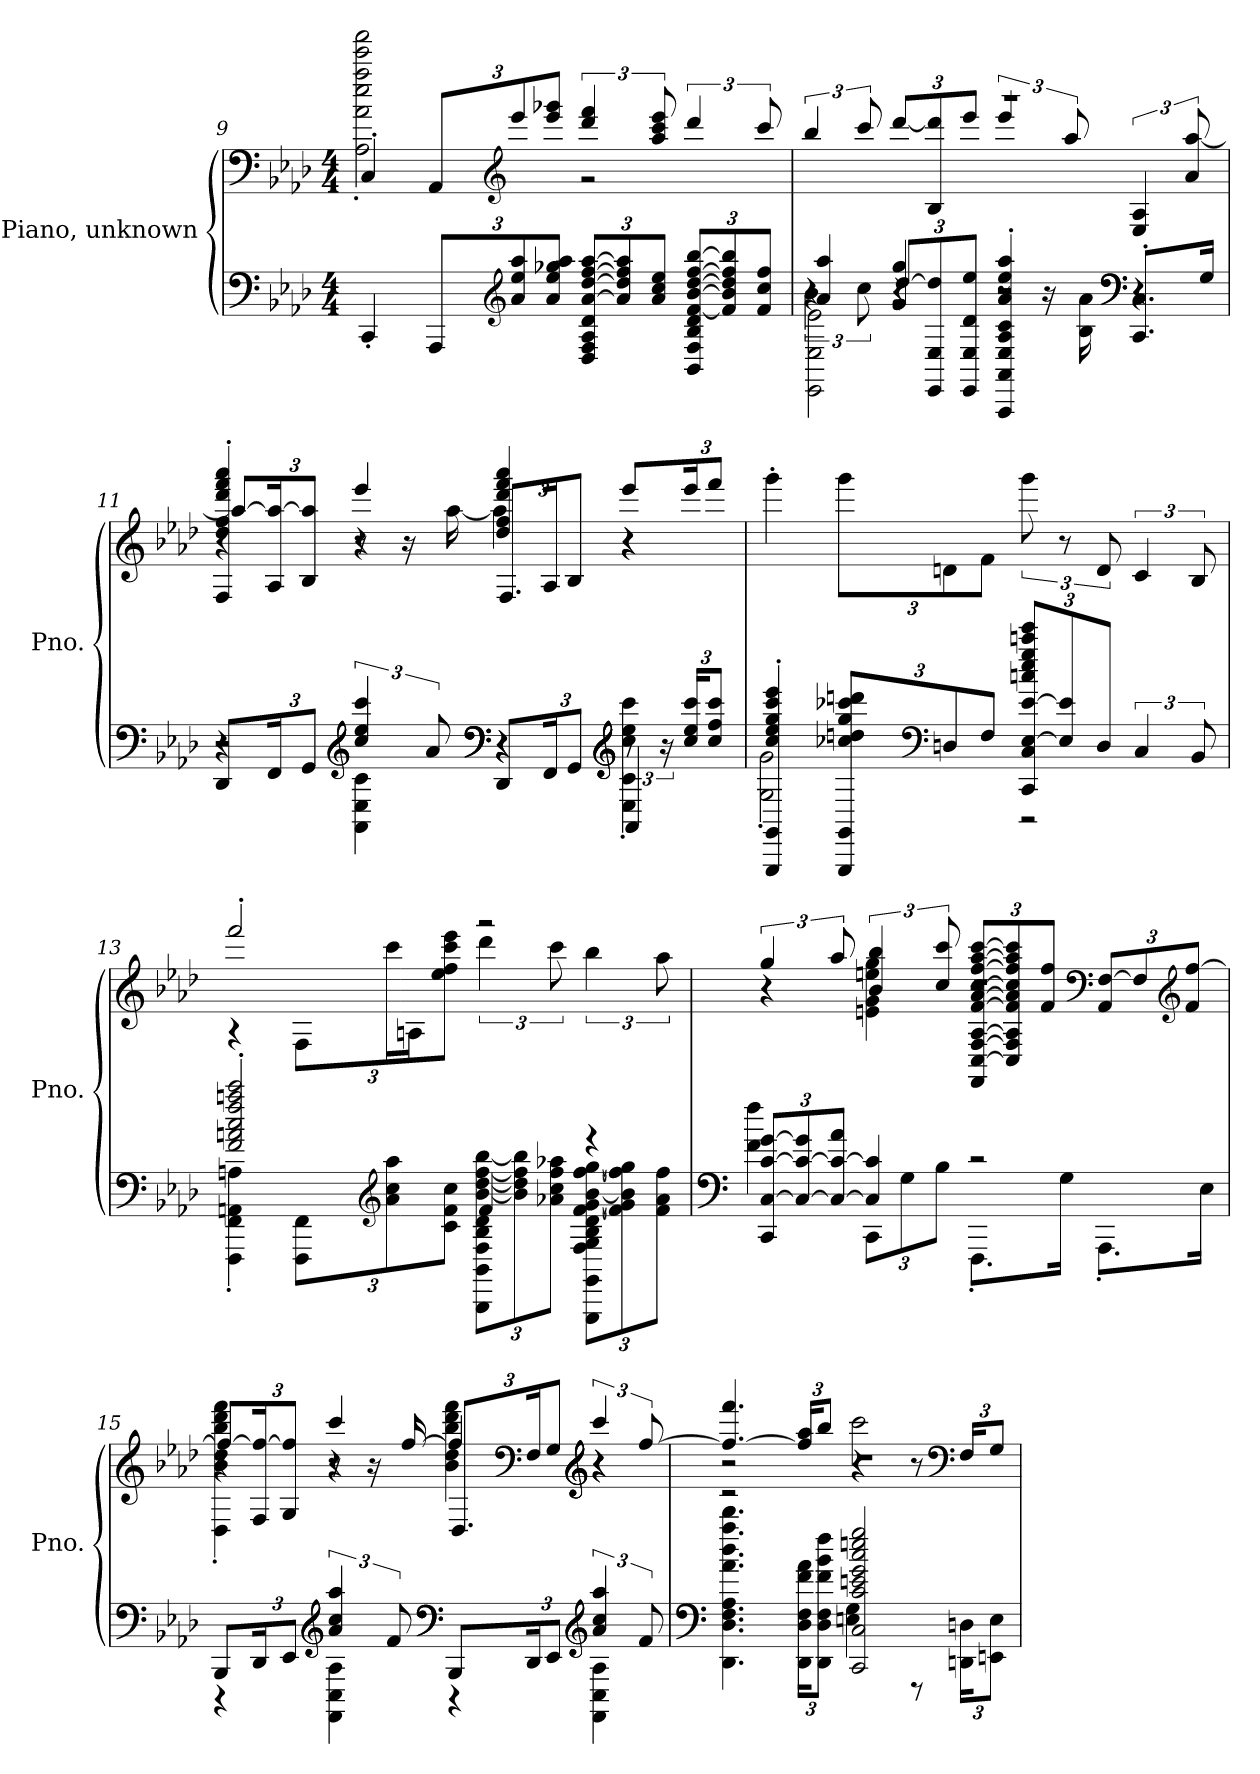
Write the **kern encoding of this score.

**kern	**kern
*part1	*part1
*staff2	*staff1
*I"Piano, unknown	*
*I'Pno.	*
!!LO:LB:g=z
*clefF4	*clefF4
*k[b-e-a-d-]	*k[b-e-a-d-]
*M4/4	*M4/4
=9	=9
*	*^
4CC'/	4C'/	2A-\' 2a-\' 2ee-\' 2aa-\' 2eee-\' 2aaa-\'
*Xbrackettup	*Xbrackettup	*
12AAA-/L	12AA-/L	.
*clefG2	*clefG2	*
12a-/ 12ee-/ 12aa-/	12eee-/	.
12a-/ 12ee-/ 12gg-X/ 12aa-/J	12eee-/ 12ggg-X/J	.
*	*brackettup	*
12D-/ 12F/ 12A-/ 12d-/ [12a-/ [12dd-/ [12ff/ [12aa-/L	6ddd-/ 6fff/	2r
12a-/] 12dd-/] 12ff/] 12aa-/]	.	.
12a-/ 12cc/ 12ee-/J	12aa-/ 12ccc/ 12eee-/	.
12BB-/ 12F/ 12B-/ 12d-/ [12f/ [12b-/ [12dd-/ [12ff/ [12bb-/L	6ddd-/	.
12f/] 12b-/] 12dd-/] 12ff/] 12bb-/]	.	.
12f/ 12cc/ 12ff/J	12ccc/	.
=10	=10	=10
*^	*	*
*	*brackettup	*	*
*^	*^	*	*
4r	6b-\	4a-/ 4aa-/	2EE-\ 2E-\ 2e-\	1r	6bb-/
.	12cc\	.	.	.	12ccc/
*	*	*Xbrackettup	*	*	*Xbrackettup
4g/ 4gg/	4r	[12dd-/L	.	.	[12ddd-/L
.	.	12EE-/ 12E-/ 12dd-/]	.	.	12B-/ 12ddd-/]
.	.	12EE-/ 12E-/ 12d-/ 12ee-/J	.	.	12eee-/J
*	*	*	*	*	*brackettup
2r	8r	4AAA-/' 4AA-/' 4E-/' 4A-/' 4c/' 4a-/' 4ee-/' 4aa-/'	2r	.	6eee-/
.	16r	.	.	.	.
.	.	.	.	.	12aa-/
.	16B-\ 16a-\	.	.	.	.
*clefF4	*	*	*	*	*
.	4r	8.CC/' 8.C/'L	.	.	6E-/ 6A-/
.	.	.	.	.	12a-/ [12aa-/
.	.	16G/Jk	.	.	.
*	*	*v	*v	*	*
!!LO:LB:g=z
=11	=11	=11	=11	=11
*	*	*	*	*^
8DD-/L	4r	2r	4F/' 4dd-/' 4ff/' 4ddd-/' 4fff/' 4aaa-/'	4r	8aa-/L_
*	*	*	*	*	*Xbrackettup
24FF/K	.	.	.	.	24A-/ 24aa-/_K
12GG/J	.	.	.	.	12B-/ 12aa-/]J
*clefG2	*	*	*	*	*
*brackettup	*	*	*	*	*
6cc/ 6ee-/ 6ccc/	4AA-\ 4E-\ 4c\	.	4r	8r	4eee-/
.	.	.	.	16r	.
12a-/	.	.	.	.	.
.	.	.	.	[16aa-\	.
*clefF4	*	*	*	*	*
8DD-/L	4r	4r	4dd-/ 4ff/ 4ddd-/ 4fff/ 4aaa-/	4aa-\]	12.F/L
*Xbrackettup	*	*	*	*	*
24FF/K	.	.	.	.	24A-/K
12GG/J	.	.	.	.	12B-/J
*clefG2	*	*	*	*	*
*brackettup	*	*	*	*	*
12r	4E-\' 4c\' 4cc\' 4ee-\' 4ccc\'	4AA-/	4r	4r	8eee-/L
24r	.	.	.	.	.
24cc/ 24ee-/ 24ccc/KL	.	.	.	.	24eee-/K
12cc/ 12ff/ 12ccc/J	.	.	.	.	12fff/J
*	*v	*v	*	*	*
*	*	*v	*v	*v
=12	=12	=12
4GGG/' 4GG/' 4cc/' 4ee-/' 4gg/' 4ccc/' 4eee-/'	2G\' 2g\'	4ggg'\
*Xbrackettup	*	*
12GGG/ 12GG/ 12cc-X/ 12ddn/ 12gg/ 12ccc-X/ 12dddn/L	.	12ggg\L
*clefF4	*	*
12Dn/	.	12dn\
12F/J	.	12f\J
*	*	*brackettup
12CC/ 12C/ [12E-/ [12e-/ 12ccn/ 12ee-/ 12gg/ 12cccn/ 12eee-/L	2r	12ggg\
12E-/] 12e-/]	.	12r
12D/J	.	12d/
*brackettup	*	*
6C/	.	6c/
12BB-/	.	12B-/
!!LO:LB:g=z
=13	=13	=13
*	*	*^
2f/' 2an/' 2cc/' 2ff/' 2aan/' 2ccc/'	4FFF\' 4FF\' 4AAn\' 4An\'	2fff'/	4r
*	*Xbrackettup	*	*Xbrackettup
.	12FFF\ 12FF\L	.	12F\L
*clefG2	*	*	*
.	12a\ 12cc\ 12aa\	.	24ccc\L
.	.	.	24An\J
.	12c\ 12f\ 12cc\J	.	12ee-\ 12ff\ 12ccc\ 12eee-\J
*	*	*	*brackettup
4f/	12BBB-\ 12BB-\ 12F\ 12B-\ 12d-\ [12b-\ [12dd-\ [12ff\ [12bb-\L	2r	6ddd-\
.	12b-\] 12dd-\] 12ff\] 12bb-\]	.	.
.	12a-X\ 12cc\ 12ff\ 12aa-X\J	.	12ccc\
4r	12GGG\ 12GG\ 12F\ 12G\ 12B-\ 12d-\ [12f\ [12g\ [12b-\ [12ff\ [12gg\L	.	6bb-\
.	12f\] 12g\] 12b-\] 12ff\] 12gg\]	.	.
.	12f\ 12a-\ 12ff\J	.	12aa-\
*	*	*v	*v
=14	=14	=14
*clefF4	*	*
*	*	*^
*	*	*	*^
12CC/ [12C/ [12c/ [12g/L	4f\ 4ff\	1r	4r	6gg/
12C/_ 12c/_ 12g/]	.	.	.	.
12C/_ 12c/_ 12a-/J	.	.	.	12aa-/
4C/] 4c/]	12CC\L	.	4en\ 4g\ 4een\ 4gg\	6b-/ 6bb-/
.	12G\	.	.	.
.	12B-\J	.	.	12cc/ 12ccc/
*	*	*	*	*Xbrackettup
2r	8.FFF'\L	.	2r	12FF/ [12C/ [12F/ [12A-/ [12f/ [12a-/ [12cc/ [12ff/ [12aa-/ [12ccc/L
.	.	.	.	12C/] 12F/] 12A-/] 12f/] 12a-/] 12cc/] 12ff/] 12aa-/] 12ccc/]
.	.	.	.	12f/ 12ff/J
.	16G\Jk	.	.	.
*	*	*clefF4	*	*
.	8.AAA-'\L	.	.	12AA-/ [12F/L
.	.	.	.	12F/]
*	*	*clefG2	*	*
.	.	.	.	12f/ [12ff/J
.	16E-\Jk	.	.	.
!!LO:PB:g=z	!!	!!
=15	=15	=15	=15	=15
8BBB-/L	4r	4r	4D-\' 4b-\' 4dd-\' 4bb-\' 4ddd-\' 4fff\'	8ff/L_
24DD-/K	.	.	.	24F/ 24ff/_K
12EE-/J	.	.	.	12G/ 12ff/]J
*clefG2	*	*	*	*
*brackettup	*	*	*	*
6a-/ 6cc/ 6aa-/	4FF\ 4C\ 4A-\	8r	4r	4ccc/
.	.	16r	.	.
12f/	.	.	.	.
.	.	[16ff/	.	.
*clefF4	*	*	*	*
8BBB-/L	4r	4ff/]	4b-\ 4dd-\ 4bb-\ 4ddd-\ 4fff\	12.D-/L
*	*	*clefF4	*	*
*Xbrackettup	*	*	*	*
24DD-/K	.	.	.	24F/K
12EE-/J	.	.	.	12G/J
*clefG2	*	*clefG2	*	*
*brackettup	*	*	*	*brackettup
6a-/ 6cc/ 6aa-/	4FF\ 4C\ 4A-\	4r	4r	6ccc/
12f/	.	.	.	[12ff/
=16	=16	=16	=16	=16
*clefF4	*	*	*	*
2r	4.DD-\ 4.D-\ 4.F\ 4.A-\ 4.a-\ 4.dd-\ 4.aa-\ 4.ddd-\	1r	2r	4.ff/_ 4.fff/
*	*Xbrackettup	*	*	*Xbrackettup
.	24DD-\ 24D-\ 24F\ 24f\ 24a-\KL	.	.	24ff/] 24aa-/KL
.	12DD-\ 12D-\ 12F\ 12f\ 12b-\ 12ff\J	.	.	12bb-/J
2CC/ 2C/ 2c/ 2en/ 2g/ 2cc/ 2een/ 2gg/	4En\ 4G\	.	2ccc\	4r
.	8r	.	.	8r
*	*	*clefF4	*	*
.	24DDn\ 24Dn\KL	.	.	24F/KL
.	12EEn\ 12E\J	.	.	12G/J
*v	*v	*	*	*
*	*v	*v	*v
=	=
*-	*-
